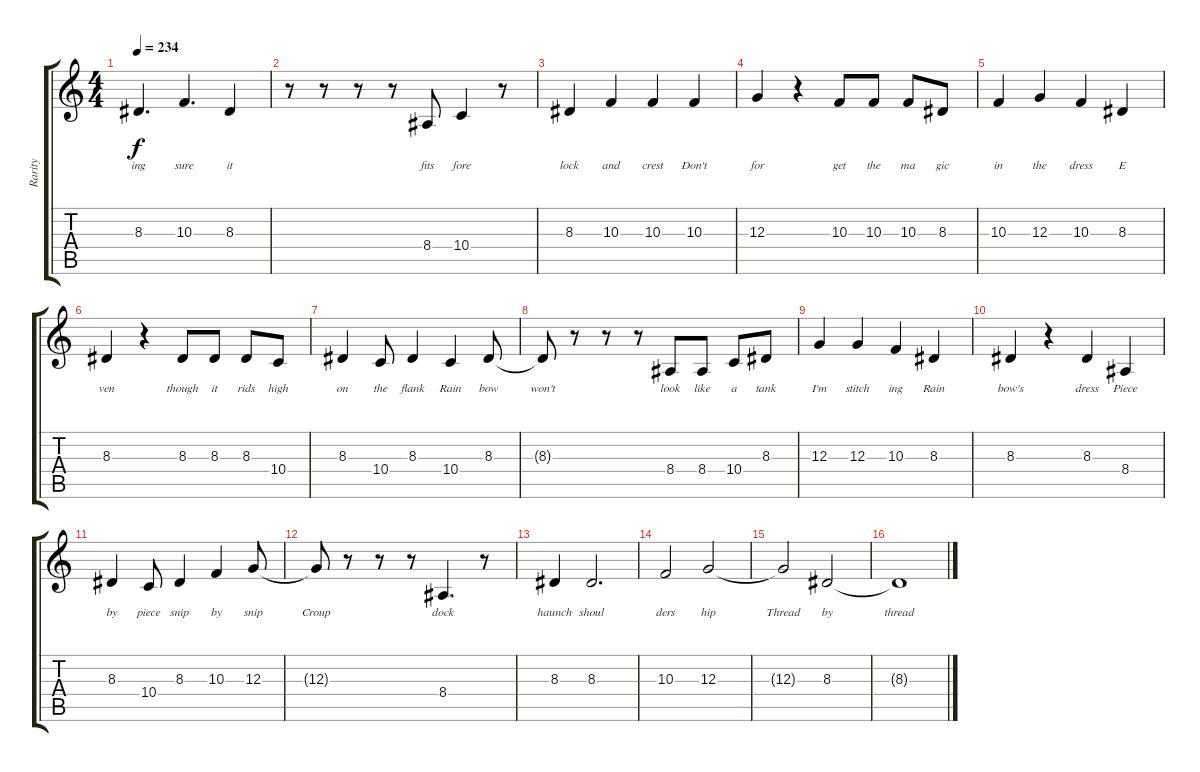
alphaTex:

\track ("Rarity" "Rarity") {instrument trumpet}
\staff {score tabs}
\tuning (E4 B3 G3 D3 A2 E2) {hide}
\ts (4 4)
\tempo 234
\clef g2
\ks c
8.3.4{d lyrics (0 "ing") lyrics (1 "") lyrics (2 "") lyrics (3 "") lyrics (4 "") dy f} 10.3.4{d lyrics (0 "sure") lyrics (1 "") lyrics (2 "") lyrics (3 "") lyrics (4 "")} 8.3.4{lyrics (0 "it") lyrics (1 "") lyrics (2 "") lyrics (3 "") lyrics (4 "")} |
r.8 r.8 r.8 r.8 8.4.8{lyrics (0 "fits") lyrics (1 "") lyrics (2 "") lyrics (3 "") lyrics (4 "")} 10.4.4{lyrics (0 "fore") lyrics (1 "") lyrics (2 "") lyrics (3 "") lyrics (4 "")} r.8 |
8.3.4{lyrics (0 "lock") lyrics (1 "") lyrics (2 "") lyrics (3 "") lyrics (4 "")} 10.3.4{lyrics (0 "and") lyrics (1 "") lyrics (2 "") lyrics (3 "") lyrics (4 "")} 10.3.4{lyrics (0 "crest") lyrics (1 "") lyrics (2 "") lyrics (3 "") lyrics (4 "")} 10.3.4{lyrics (0 "Don't") lyrics (1 "") lyrics (2 "") lyrics (3 "") lyrics (4 "")} |
12.3.4{lyrics (0 "for") lyrics (1 "") lyrics (2 "") lyrics (3 "") lyrics (4 "")} r.4 10.3.8{lyrics (0 "get") lyrics (1 "") lyrics (2 "") lyrics (3 "") lyrics (4 "")} 10.3.8{lyrics (0 "the") lyrics (1 "") lyrics (2 "") lyrics (3 "") lyrics (4 "")} 10.3.8{lyrics (0 "ma") lyrics (1 "") lyrics (2 "") lyrics (3 "") lyrics (4 "")} 8.3.8{lyrics (0 "gic") lyrics (1 "") lyrics (2 "") lyrics (3 "") lyrics (4 "")} |
10.3.4{lyrics (0 "in") lyrics (1 "") lyrics (2 "") lyrics (3 "") lyrics (4 "")} 12.3.4{lyrics (0 "the") lyrics (1 "") lyrics (2 "") lyrics (3 "") lyrics (4 "")} 10.3.4{lyrics (0 "dress") lyrics (1 "") lyrics (2 "") lyrics (3 "") lyrics (4 "")} 8.3.4{lyrics (0 "E") lyrics (1 "") lyrics (2 "") lyrics (3 "") lyrics (4 "")} |
8.3.4{lyrics (0 "ven") lyrics (1 "") lyrics (2 "") lyrics (3 "") lyrics (4 "")} r.4 8.3.8{lyrics (0 "though") lyrics (1 "") lyrics (2 "") lyrics (3 "") lyrics (4 "")} 8.3.8{lyrics (0 "it") lyrics (1 "") lyrics (2 "") lyrics (3 "") lyrics (4 "")} 8.3.8{lyrics (0 "rids") lyrics (1 "") lyrics (2 "") lyrics (3 "") lyrics (4 "")} 10.4.8{lyrics (0 "high") lyrics (1 "") lyrics (2 "") lyrics (3 "") lyrics (4 "")} |
8.3.4{lyrics (0 "on") lyrics (1 "") lyrics (2 "") lyrics (3 "") lyrics (4 "")} 10.4.8{lyrics (0 "the") lyrics (1 "") lyrics (2 "") lyrics (3 "") lyrics (4 "")} 8.3.4{lyrics (0 "flank") lyrics (1 "") lyrics (2 "") lyrics (3 "") lyrics (4 "")} 10.4.4{lyrics (0 "Rain") lyrics (1 "") lyrics (2 "") lyrics (3 "") lyrics (4 "")} 8.3.8{lyrics (0 "bow") lyrics (1 "") lyrics (2 "") lyrics (3 "") lyrics (4 "")} |
8.3{t}.8{lyrics (0 "won't") lyrics (1 "") lyrics (2 "") lyrics (3 "") lyrics (4 "")} r.8 r.8 r.8 8.4.8{lyrics (0 "look") lyrics (1 "") lyrics (2 "") lyrics (3 "") lyrics (4 "")} 8.4.8{lyrics (0 "like") lyrics (1 "") lyrics (2 "") lyrics (3 "") lyrics (4 "")} 10.4.8{lyrics (0 "a") lyrics (1 "") lyrics (2 "") lyrics (3 "") lyrics (4 "")} 8.3.8{lyrics (0 "tank") lyrics (1 "") lyrics (2 "") lyrics (3 "") lyrics (4 "")} |
12.3.4{lyrics (0 "I'm") lyrics (1 "") lyrics (2 "") lyrics (3 "") lyrics (4 "")} 12.3.4{lyrics (0 "stitch") lyrics (1 "") lyrics (2 "") lyrics (3 "") lyrics (4 "")} 10.3.4{lyrics (0 "ing") lyrics (1 "") lyrics (2 "") lyrics (3 "") lyrics (4 "")} 8.3.4{lyrics (0 "Rain") lyrics (1 "") lyrics (2 "") lyrics (3 "") lyrics (4 "")} |
8.3.4{lyrics (0 "bow's") lyrics (1 "") lyrics (2 "") lyrics (3 "") lyrics (4 "")} r.4 8.3.4{lyrics (0 "dress") lyrics (1 "") lyrics (2 "") lyrics (3 "") lyrics (4 "")} 8.4.4{lyrics (0 "Piece") lyrics (1 "") lyrics (2 "") lyrics (3 "") lyrics (4 "")} |
8.3.4{lyrics (0 "by") lyrics (1 "") lyrics (2 "") lyrics (3 "") lyrics (4 "")} 10.4.8{lyrics (0 "piece") lyrics (1 "") lyrics (2 "") lyrics (3 "") lyrics (4 "")} 8.3.4{lyrics (0 "snip") lyrics (1 "") lyrics (2 "") lyrics (3 "") lyrics (4 "")} 10.3.4{lyrics (0 "by") lyrics (1 "") lyrics (2 "") lyrics (3 "") lyrics (4 "")} 12.3.8{lyrics (0 "snip") lyrics (1 "") lyrics (2 "") lyrics (3 "") lyrics (4 "")} |
12.3{t}.8{lyrics (0 "Croup") lyrics (1 "") lyrics (2 "") lyrics (3 "") lyrics (4 "")} r.8 r.8 r.8 8.4.4{d lyrics (0 "dock") lyrics (1 "") lyrics (2 "") lyrics (3 "") lyrics (4 "")} r.8 |
8.3.4{lyrics (0 "haunch") lyrics (1 "") lyrics (2 "") lyrics (3 "") lyrics (4 "")} 8.3.2{d lyrics (0 "shoul") lyrics (1 "") lyrics (2 "") lyrics (3 "") lyrics (4 "")} |
10.3.2{lyrics (0 "ders") lyrics (1 "") lyrics (2 "") lyrics (3 "") lyrics (4 "")} 12.3.2{lyrics (0 "hip") lyrics (1 "") lyrics (2 "") lyrics (3 "") lyrics (4 "")} |
12.3{t}.2{lyrics (0 "Thread") lyrics (1 "") lyrics (2 "") lyrics (3 "") lyrics (4 "")} 8.3.2{lyrics (0 "by") lyrics (1 "") lyrics (2 "") lyrics (3 "") lyrics (4 "")} |
8.3{t}.1{lyrics (0 "thread") lyrics (1 "") lyrics (2 "") lyrics (3 "") lyrics (4 "")}
